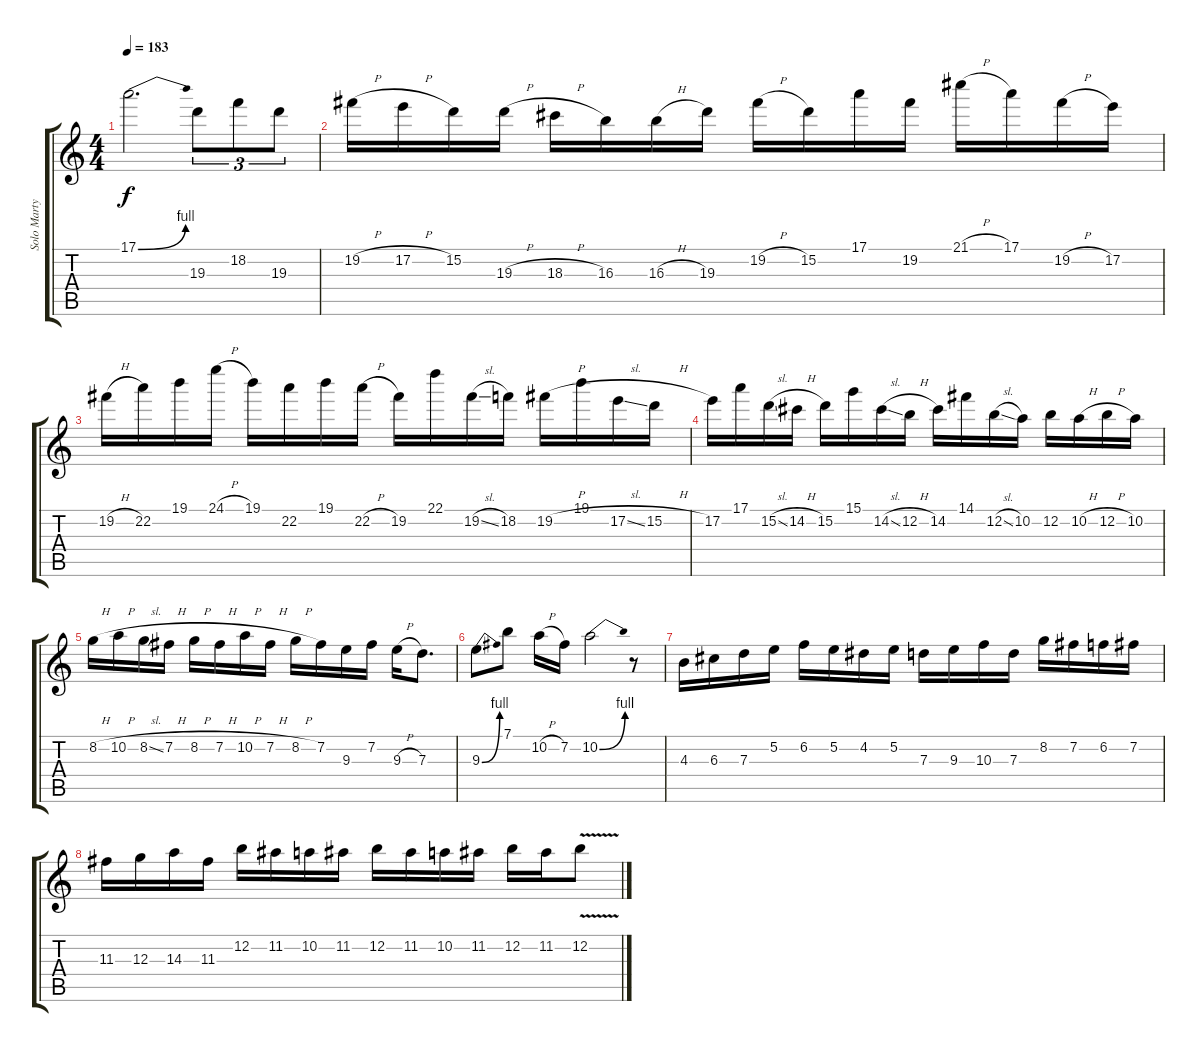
\track ("Solo Marty" "Solo Marty") {instrument distortionguitar}
\staff {score tabs}
\tuning (E4 B3 G3 D3 A2 E2) {hide}
\ts (4 4)
\tempo 183
\clef g2
\ks c
17.1{be (bend 0 0 60 4)}.2{d dy f} 19.3.8{tu (3 2)} 18.2.8{tu (3 2)} 19.3.8{tu (3 2)} |
19.2{h}.16 17.2{h}.16 15.2.16 19.3{h}.16 18.3{h}.16 16.3.16 16.3{h}.16 19.3.16 19.2{h}.16 15.2.16 17.1.16 19.2.16 21.1{h}.16 17.1.16 19.2{h}.16 17.2.16 |
19.2{h}.16 22.2.16 19.1.16 24.1{h}.16 19.1.16 22.2.16 19.1.16 22.2{h}.16 19.2.16 22.1.16 19.2{sl}.16 18.2.16 19.2{h}.16 19.1.16 17.2{sl}.16 15.2{h}.16 |
17.2.16 17.1.16 15.2{sl}.16 14.2{h}.16 15.2.16 15.1.16 14.2{sl}.16 12.2{h}.16 14.2.16 14.1.16 12.2{sl}.16 10.2.16 12.2.16 10.2{h}.16 12.2{h}.16 10.2.16 |
8.2{h}.16 10.2{h}.16 8.2{sl}.16 7.2{h}.16 8.2{h}.16 7.2{h}.16 10.2{h}.16 7.2{h}.16 8.2{h}.16 7.2.16 9.3.16 7.2.16 9.3{h}.16 7.3.8{d} |
9.3{be (bend 0 0 60 4)}.8 7.1.8 10.2{h}.16 7.2.16 10.2{be (bend 0 0 60 4)}.2 r.8 |
4.3.16 6.3.16 7.3.16 5.2.16 6.2.16 5.2.16 4.2.16 5.2.16 7.3.16 9.3.16 10.3.16 7.3.16 8.2.16 7.2.16 6.2.16 7.2.16 |
11.3.16 12.3.16 14.3.16 11.3.16 12.2.16 11.2.16 10.2.16 11.2.16 12.2.16 11.2.16 10.2.16 11.2.16 12.2.16 11.2.16 12.2{v}.8
